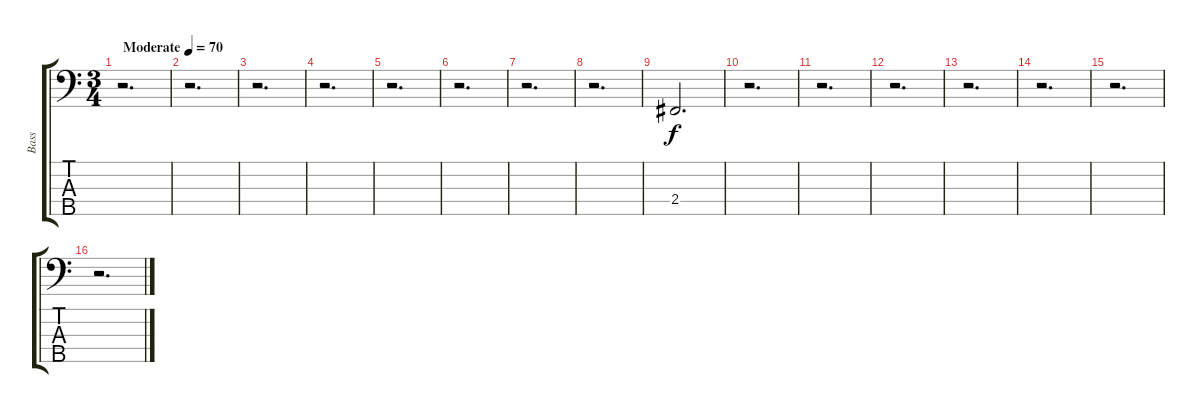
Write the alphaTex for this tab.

\track ("Bass" "Bass") {instrument electricbasspick}
\staff {score tabs}
\tuning (G2 D2 A1 E1 B0) {hide}
\ts (3 4)
\tempo (70 "Moderate")
\clef f4
\ks c
r.2{d dy f instrument electricbasspick} |
r.2{d} |
r.2{d} |
r.2{d} |
r.2{d} |
r.2{d} |
r.2{d} |
r.2{d} |
2.4.2{d} |
r.2{d} |
r.2{d} |
r.2{d} |
r.2{d} |
r.2{d} |
r.2{d} |
r.2{d}
